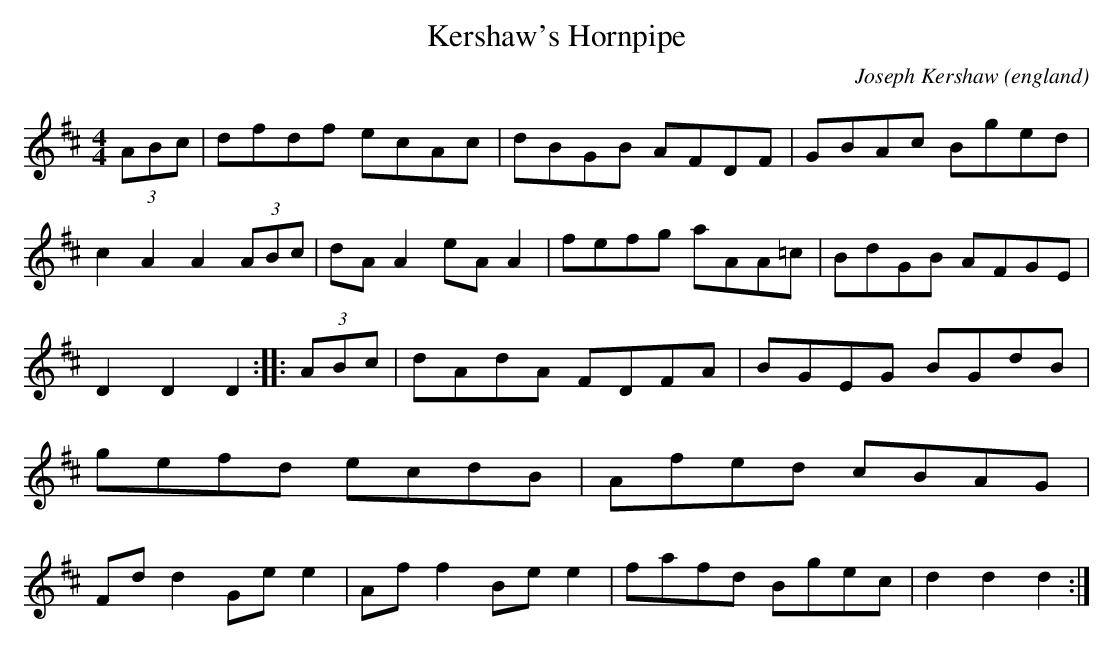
X:1
T:Kershaw's Hornpipe
O:england
C:Joseph Kershaw
M:4/4
K:D
(3ABc|\
dfdf ecAc| dBGB AFDF| GBAc Bged| c2A2 A2(3ABc|\
dA A2 eAA2| fefg aAA=c| BdGB AFGE| D2D2 D2::\
(3ABc|\
dAdA FDFA| BGEG BGdB| gefd ecdB| Afed cBAG| \
Fdd2 Gee2| Aff2 Bee2| fafd Bgec| d2d2 d2 :|
